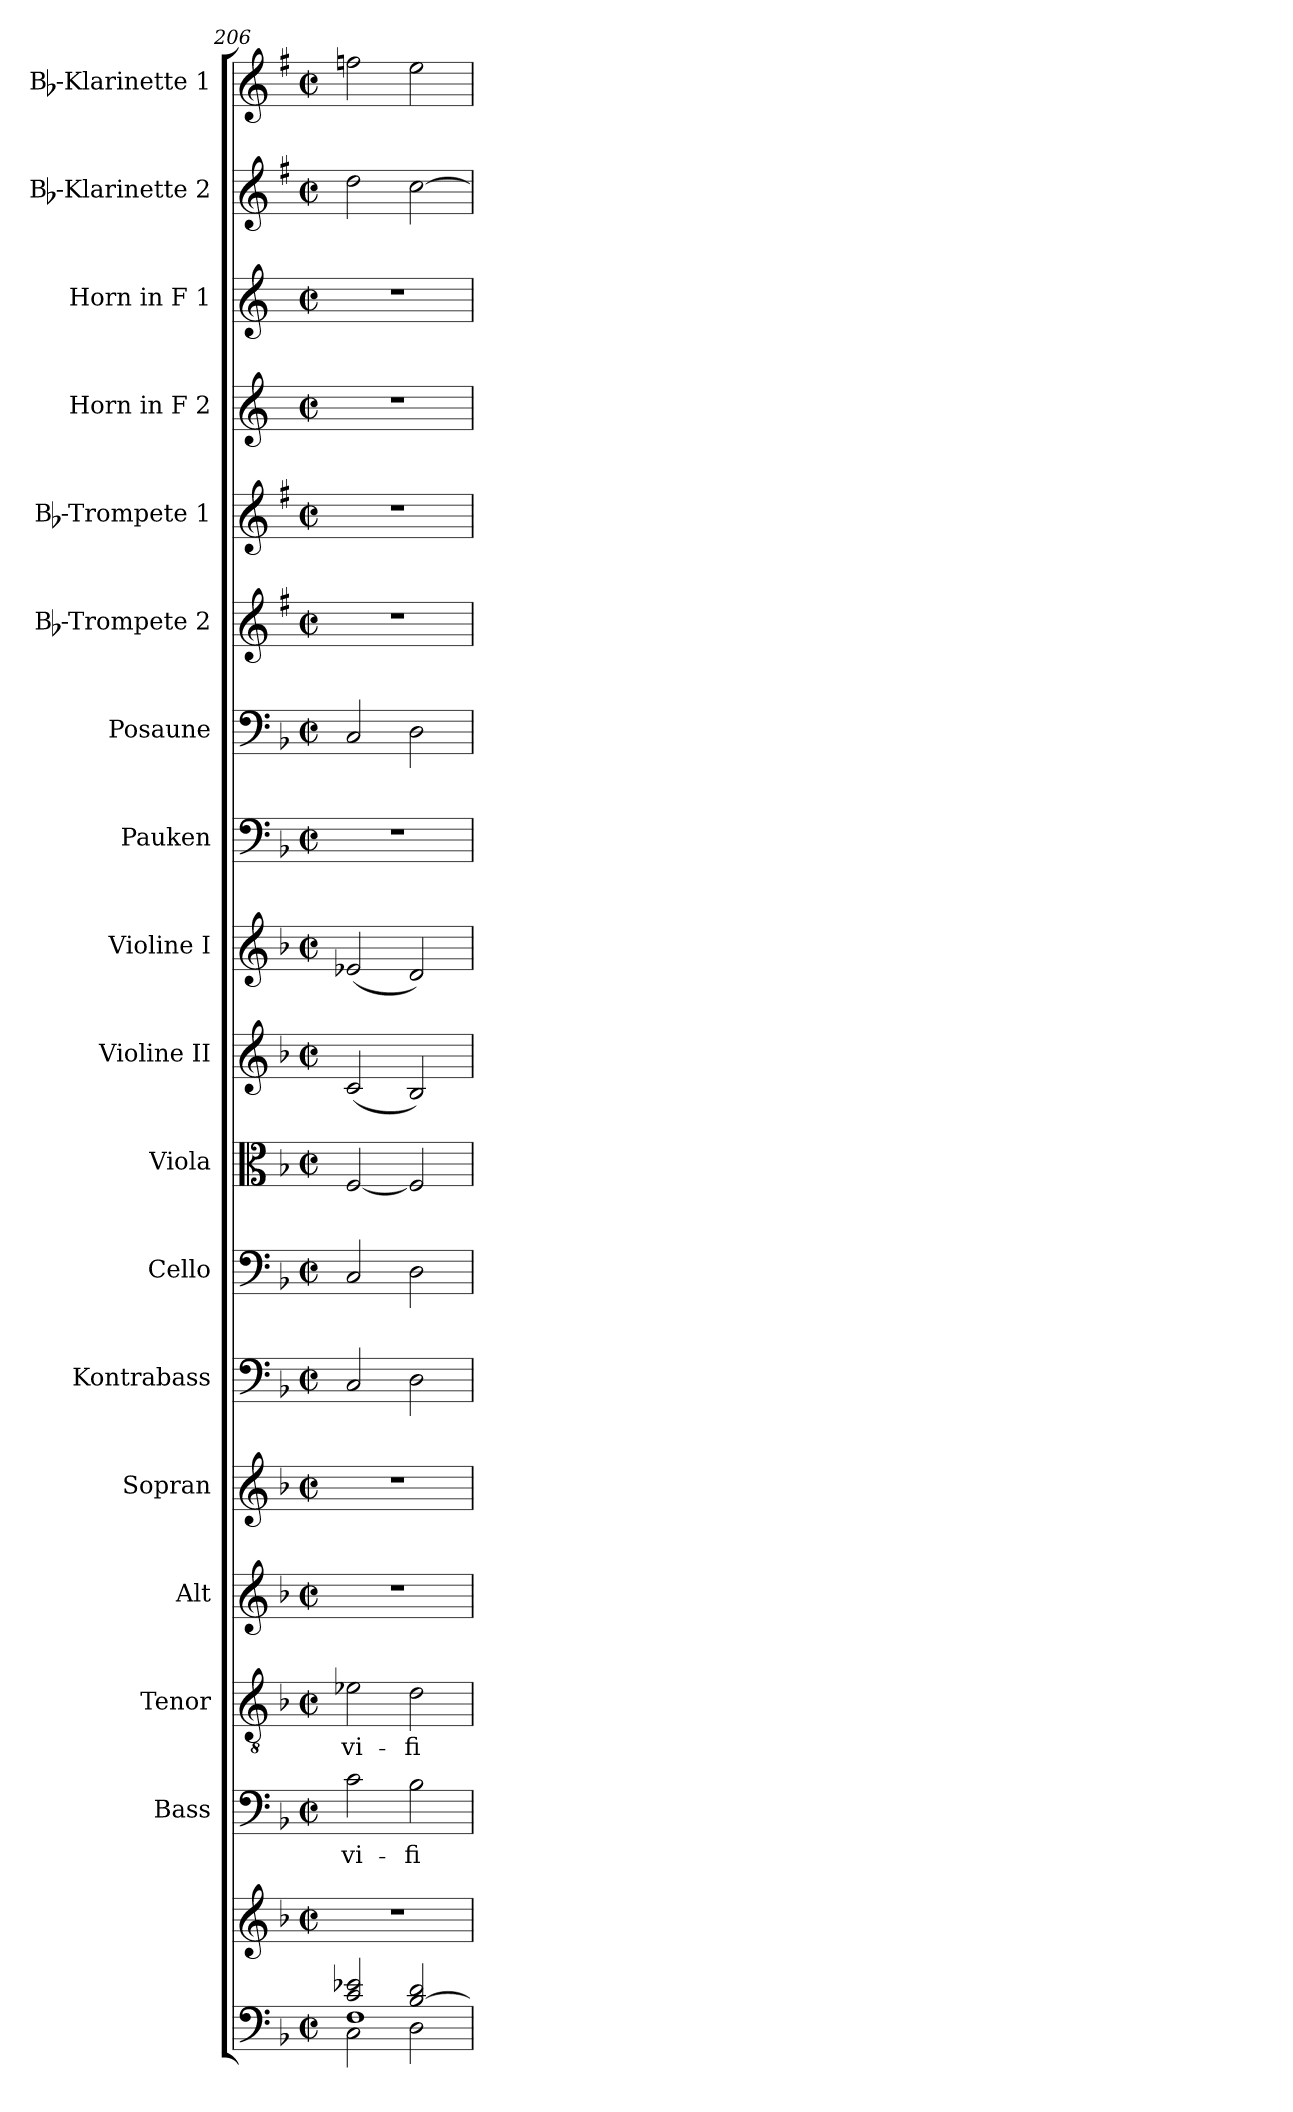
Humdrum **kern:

**kern	**kern	**kern	**text	**kern	**text	**kern	**kern	**kern	**kern	**kern	**kern	**kern	**kern	**kern	**kern	**kern	**kern	**kern	**kern	**kern
*part18	*part18	*part17	*part17	*part16	*part16	*part15	*part14	*part13	*part12	*part11	*part10	*part9	*part8	*part7	*part6	*part5	*part4	*part3	*part2	*part1
*staff19	*staff18	*staff17	*staff17	*staff16	*staff16	*staff15	*staff14	*staff13	*staff12	*staff11	*staff10	*staff9	*staff8	*staff7	*staff6	*staff5	*staff4	*staff3	*staff2	*staff1
*	*	*I"Bass	*	*I"Tenor	*	*I"Alt	*I"Sopran	*I"Kontrabass	*I"Cello	*I"Viola	*I"Violine II	*I"Violine I	*I"Pauken	*I"Posaune	*I"Bb-Trompete 2	*I"Bb-Trompete 1	*I"Horn in F 2	*I"Horn in F 1	*I"Bb-Klarinette 2	*I"Bb-Klarinette 1
*	*	*I'B.	*	*I'T.	*	*I'A.	*I'S.	*I'Kb.	*	*I'Vla.	*I'Vl. II	*I'Vl. I	*I'Pk.	*I'Pos.	*I'Bb Trp. 2	*I'Bb Trp. 1	*	*	*I'Bb Kl. 2	*I'Bb Kl. 1
!!LO:PB:g=z
*clefF4	*clefG2	*clefF4	*	*clefGv2	*	*clefG2	*clefG2	*clefF4	*clefF4	*clefC3	*clefG2	*clefG2	*clefF4	*clefF4	*clefG2	*clefG2	*clefG2	*clefG2	*clefG2	*clefG2
*	*	*	*	*	*	*	*	*ITrd7c12	*	*	*	*	*	*	*ITrd1c2	*ITrd1c2	*ITrd4c7	*ITrd4c7	*ITrd1c2	*ITrd1c2
*k[b-]	*k[b-]	*k[b-]	*	*k[b-]	*	*k[b-]	*k[b-]	*k[b-]	*k[b-]	*k[b-]	*k[b-]	*k[b-]	*k[b-]	*k[b-]	*k[b-]	*k[b-]	*k[b-]	*k[b-]	*k[b-]	*k[b-]
*F:	*F:	*F:	*	*F:	*	*F:	*F:	*F:	*F:	*F:	*F:	*F:	*F:	*F:	*F:	*F:	*F:	*F:	*F:	*F:
*M2/2	*M2/2	*M2/2	*	*M2/2	*	*M2/2	*M2/2	*M2/2	*M2/2	*M2/2	*M2/2	*M2/2	*M2/2	*M2/2	*M2/2	*M2/2	*M2/2	*M2/2	*M2/2	*M2/2
*met(c|)	*met(c|)	*met(c|)	*	*met(c|)	*	*met(c|)	*met(c|)	*met(c|)	*met(c|)	*met(c|)	*met(c|)	*met(c|)	*met(c|)	*met(c|)	*met(c|)	*met(c|)	*met(c|)	*met(c|)	*met(c|)	*met(c|)
=206	=206	=206	=206	=206	=206	=206	=206	=206	=206	=206	=206	=206	=206	=206	=206	=206	=206	=206	=206	=206
*^	*	*	*	*	*	*	*	*	*	*	*	*	*	*	*	*	*	*	*	*
*	*^	*	*	*	*	*	*	*	*	*	*	*	*	*	*	*	*	*	*	*	*
!	!	!	!	!	!LO:LY:b	!	!LO:LY:b	!	!	!	!	!	!	!	!	!	!	!	!	!	!	!
2c/ 2e-X/	2C\	1F	1r	2c\	-vi-	2e-X\	-vi-	1r	1r	2CC/	2C/	[2F/	(<2c/	(<2e-X/	1r	2C/	1r	1r	1r	1r	2cc\	2ee-X\
!	!	!	!	!	!LO:LY:b	!	!LO:LY:b	!	!	!	!	!	!	!	!	!	!	!	!	!	!	!
[>2B-/ 2d/	2D\	.	.	2B-\	-fi-	2d\	-fi-	.	.	2DD\	2D\	2F/]	2B-/)	2d/)	.	2D\	.	.	.	.	[2b-\	2dd\
*v	*v	*v	*	*	*	*	*	*	*	*	*	*	*	*	*	*	*	*	*	*	*	*
=	=	=	=	=	=	=	=	=	=	=	=	=	=	=	=	=	=	=	=	=
*-	*-	*-	*-	*-	*-	*-	*-	*-	*-	*-	*-	*-	*-	*-	*-	*-	*-	*-	*-	*-
